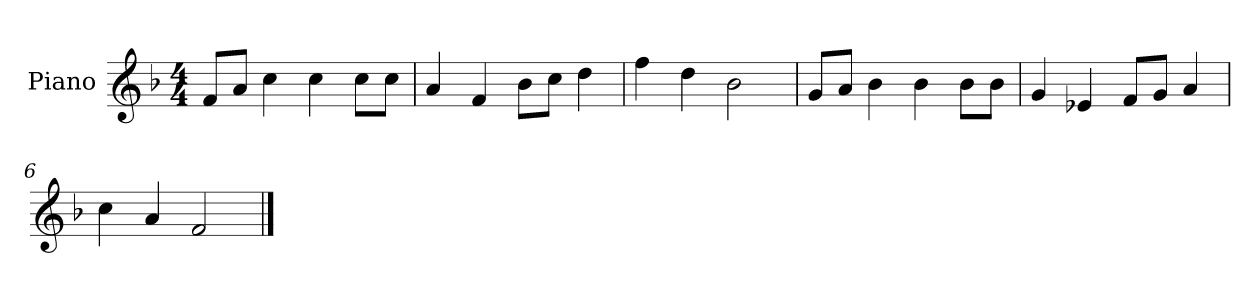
**kern
*part1
*staff1
*I"Piano
*I'P-no
*clefG2
*k[b-]
*M4/4
*MM90
=1
8f/L
8a/J
4cc\
4cc\
8cc\L
8cc\J
=2
4a/
4f/
8b-\L
8cc\J
4dd\
=3
4ff\
4dd\
2b-\
=4
8g/L
8a/J
4b-\
4b-\
8b-\L
8b-\J
=5
4g/
4e-X/
8f/L
8g/J
4a/
=6
4cc\
4a/
2f/
==
*-
